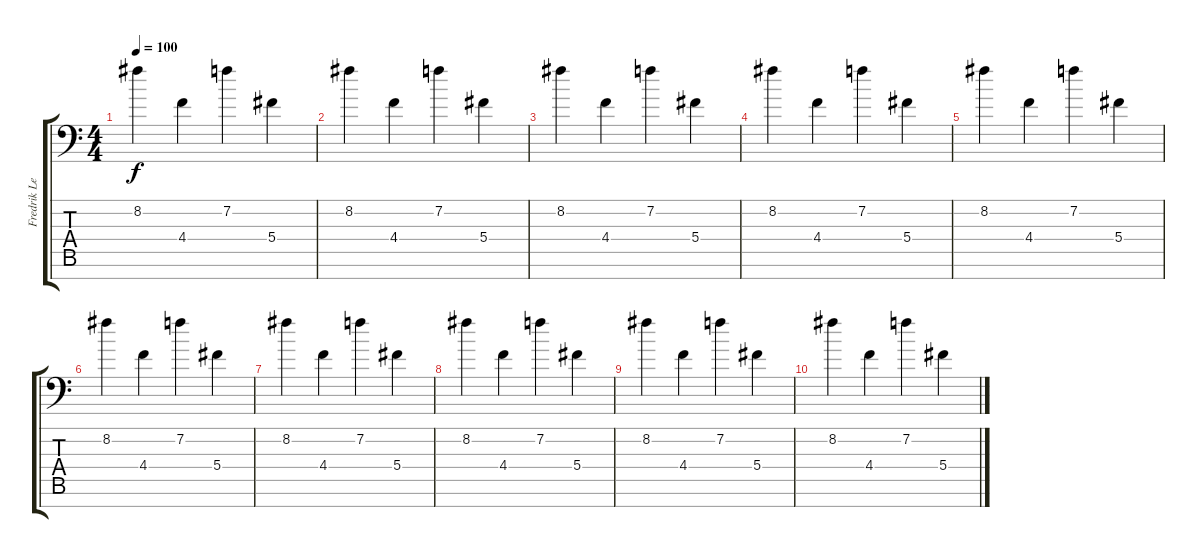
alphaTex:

\track ("Fredrik Lead" "Fredrik Le") {instrument overdrivenguitar}
\staff {score tabs}
\tuning (Eb4 Bb3 Gb3 Db3 Ab2 Eb2 Bb1) {hide}
\ts (4 4)
\tempo 100
\clef f4
\ks c
8.2.4{dy f} 4.4.4 7.2.4 5.4.4 |
8.2.4 4.4.4 7.2.4 5.4.4 |
8.2.4{volume 3} 4.4.4 7.2.4 5.4.4 |
8.2.4 4.4.4 7.2.4 5.4.4 |
8.2.4 4.4.4 7.2.4 5.4.4 |
8.2.4 4.4.4 7.2.4 5.4.4 |
8.2.4 4.4.4 7.2.4 5.4.4 |
8.2.4 4.4.4 7.2.4 5.4.4 |
8.2.4 4.4.4 7.2.4 5.4.4 |
8.2.4 4.4.4 7.2.4 5.4.4
